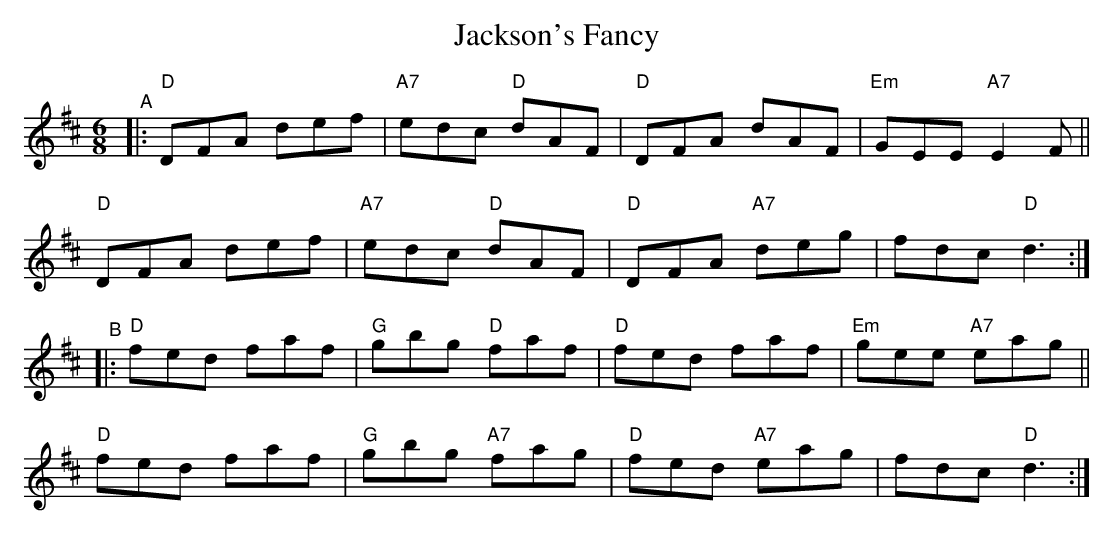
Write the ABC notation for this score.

X:1
T: Jackson's Fancy
M: 6/8
L: 1/8
K: D
"^A"|:\
"D"DFA def | "A7"edc "D"dAF | "D"DFA dAF | "Em"GEE "A7"E2F ||
"D"DFA def | "A7"edc "D"dAF | "D"DFA "A7"deg | fdc "D"d3 :|
"^B"|:\
"D"fed faf | "G"gbg "D"faf | "D"fed faf | "Em"gee "A7"eag ||
"D"fed faf | "G"gbg "A7"fag | "D"fed "A7"eag | fdc "D"d3 :|
